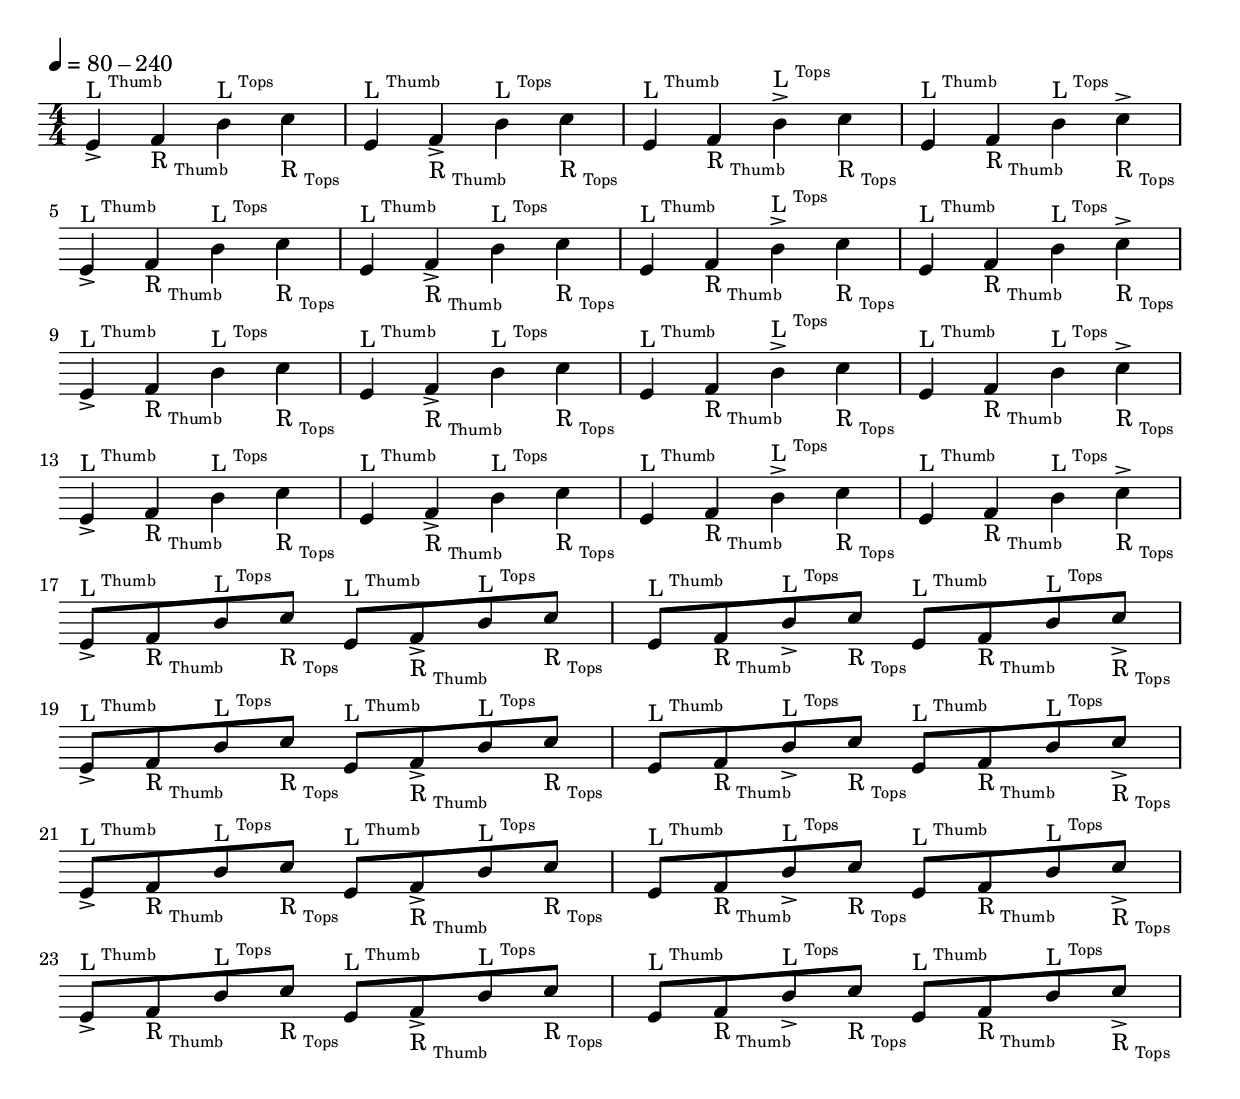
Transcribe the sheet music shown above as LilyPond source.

\version "2.24.1"
\include "../global.ly"

\layout {
  indent = -3.5
}

\relative {
  \defaultScoreSettings
  \tempo 4 = 80 - 240
  \time 4/4

  \repeat unfold 4 { 
    e'4^\LThumbTop-> f_\RThumbBtm   b^\LTopsTop   c_\RTopsBtm
    e,4^\LThumbTop   f_\RThumbBtm-> b^\LTopsTop   c_\RTopsBtm   
    e,4^\LThumbTop   f_\RThumbBtm   b^\LTopsTop-> c_\RTopsBtm 
    e,4^\LThumbTop   f_\RThumbBtm   b^\LTopsTop   c_\RTopsBtm-> 
    \break
  }

  \repeat unfold 4 { 
    e,8^\LThumbTop-> f_\RThumbBtm   b^\LTopsTop   c_\RTopsBtm   
    e,8^\LThumbTop   f_\RThumbBtm-> b^\LTopsTop   c_\RTopsBtm   
    e,8^\LThumbTop   f_\RThumbBtm   b^\LTopsTop-> c_\RTopsBtm   
    e,8^\LThumbTop   f_\RThumbBtm   b^\LTopsTop   c_\RTopsBtm-> 
    \break
  }
}